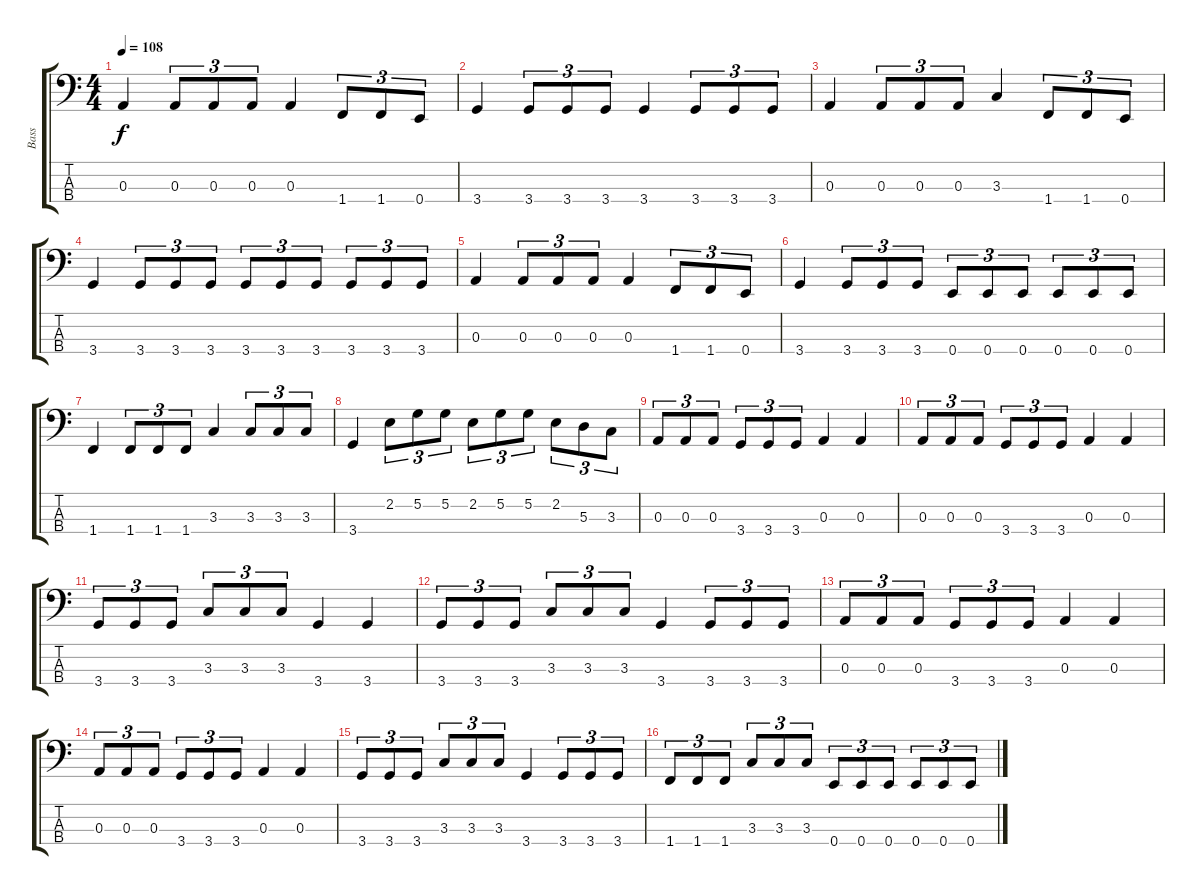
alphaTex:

\track ("Bass" "Bass") {instrument electricbassfinger}
\staff {score tabs}
\tuning (G2 D2 A1 E1) {hide}
\ts (4 4)
\tempo 108
\clef f4
\ks c
0.3.4{dy f} 0.3.8{tu (3 2)} 0.3.8{tu (3 2)} 0.3.8{tu (3 2)} 0.3.4 1.4.8{tu (3 2)} 1.4.8{tu (3 2)} 0.4.8{tu (3 2)} |
3.4.4 3.4.8{tu (3 2)} 3.4.8{tu (3 2)} 3.4.8{tu (3 2)} 3.4.4 3.4.8{tu (3 2)} 3.4.8{tu (3 2)} 3.4.8{tu (3 2)} |
0.3.4 0.3.8{tu (3 2)} 0.3.8{tu (3 2)} 0.3.8{tu (3 2)} 3.3.4 1.4.8{tu (3 2)} 1.4.8{tu (3 2)} 0.4.8{tu (3 2)} |
3.4.4 3.4.8{tu (3 2)} 3.4.8{tu (3 2)} 3.4.8{tu (3 2)} 3.4.8{tu (3 2)} 3.4.8{tu (3 2)} 3.4.8{tu (3 2)} 3.4.8{tu (3 2)} 3.4.8{tu (3 2)} 3.4.8{tu (3 2)} |
0.3.4 0.3.8{tu (3 2)} 0.3.8{tu (3 2)} 0.3.8{tu (3 2)} 0.3.4 1.4.8{tu (3 2)} 1.4.8{tu (3 2)} 0.4.8{tu (3 2)} |
3.4.4 3.4.8{tu (3 2)} 3.4.8{tu (3 2)} 3.4.8{tu (3 2)} 0.4.8{tu (3 2)} 0.4.8{tu (3 2)} 0.4.8{tu (3 2)} 0.4.8{tu (3 2)} 0.4.8{tu (3 2)} 0.4.8{tu (3 2)} |
1.4.4 1.4.8{tu (3 2)} 1.4.8{tu (3 2)} 1.4.8{tu (3 2)} 3.3.4 3.3.8{tu (3 2)} 3.3.8{tu (3 2)} 3.3.8{tu (3 2)} |
3.4.4 2.2.8{tu (3 2)} 5.2.8{tu (3 2)} 5.2.8{tu (3 2)} 2.2.8{tu (3 2)} 5.2.8{tu (3 2)} 5.2.8{tu (3 2)} 2.2.8{tu (3 2)} 5.3.8{tu (3 2)} 3.3.8{tu (3 2)} |
0.3.8{tu (3 2)} 0.3.8{tu (3 2)} 0.3.8{tu (3 2)} 3.4.8{tu (3 2)} 3.4.8{tu (3 2)} 3.4.8{tu (3 2)} 0.3.4 0.3.4 |
0.3.8{tu (3 2)} 0.3.8{tu (3 2)} 0.3.8{tu (3 2)} 3.4.8{tu (3 2)} 3.4.8{tu (3 2)} 3.4.8{tu (3 2)} 0.3.4 0.3.4 |
3.4.8{tu (3 2)} 3.4.8{tu (3 2)} 3.4.8{tu (3 2)} 3.3.8{tu (3 2)} 3.3.8{tu (3 2)} 3.3.8{tu (3 2)} 3.4.4 3.4.4 |
3.4.8{tu (3 2)} 3.4.8{tu (3 2)} 3.4.8{tu (3 2)} 3.3.8{tu (3 2)} 3.3.8{tu (3 2)} 3.3.8{tu (3 2)} 3.4.4 3.4.8{tu (3 2)} 3.4.8{tu (3 2)} 3.4.8{tu (3 2)} |
0.3.8{tu (3 2)} 0.3.8{tu (3 2)} 0.3.8{tu (3 2)} 3.4.8{tu (3 2)} 3.4.8{tu (3 2)} 3.4.8{tu (3 2)} 0.3.4 0.3.4 |
0.3.8{tu (3 2)} 0.3.8{tu (3 2)} 0.3.8{tu (3 2)} 3.4.8{tu (3 2)} 3.4.8{tu (3 2)} 3.4.8{tu (3 2)} 0.3.4 0.3.4 |
3.4.8{tu (3 2)} 3.4.8{tu (3 2)} 3.4.8{tu (3 2)} 3.3.8{tu (3 2)} 3.3.8{tu (3 2)} 3.3.8{tu (3 2)} 3.4.4 3.4.8{tu (3 2)} 3.4.8{tu (3 2)} 3.4.8{tu (3 2)} |
1.4.8{tu (3 2)} 1.4.8{tu (3 2)} 1.4.8{tu (3 2)} 3.3.8{tu (3 2)} 3.3.8{tu (3 2)} 3.3.8{tu (3 2)} 0.4.8{tu (3 2)} 0.4.8{tu (3 2)} 0.4.8{tu (3 2)} 0.4.8{tu (3 2)} 0.4.8{tu (3 2)} 0.4.8{tu (3 2)}
